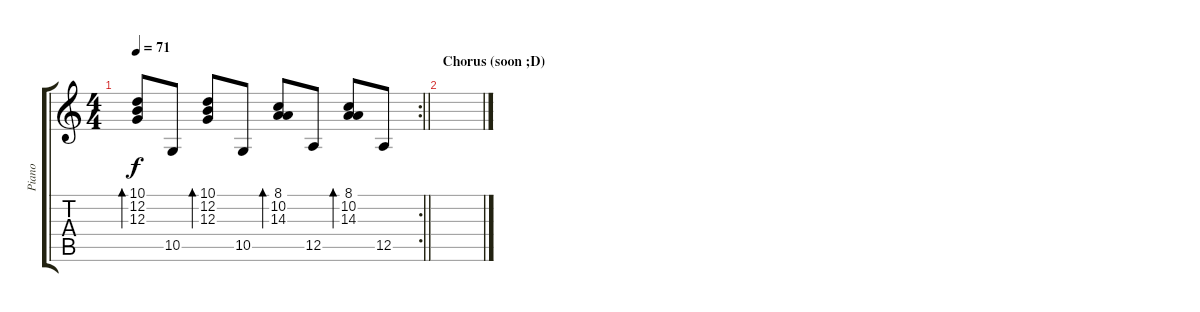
\track ("Piano" "Piano") {instrument acousticgrandpiano}
\staff {score tabs}
\tuning (E4 B3 G3 D3 A2 E2) {hide}
\rc 2
\ts (4 4)
\tempo 71
\clef g2
\barLineRight lightlight
\ks c
(10.1 12.2 12.3).8{bd 60 dy f} 10.5.8 (10.1 12.2 12.3).8{bd 60} 10.5.8 (8.1 10.2 14.3).8{bd 60} 12.5.8 (8.1 10.2 14.3).8{bd 60} 12.5.8 |
\section ("" "Chorus (soon ;D)")
